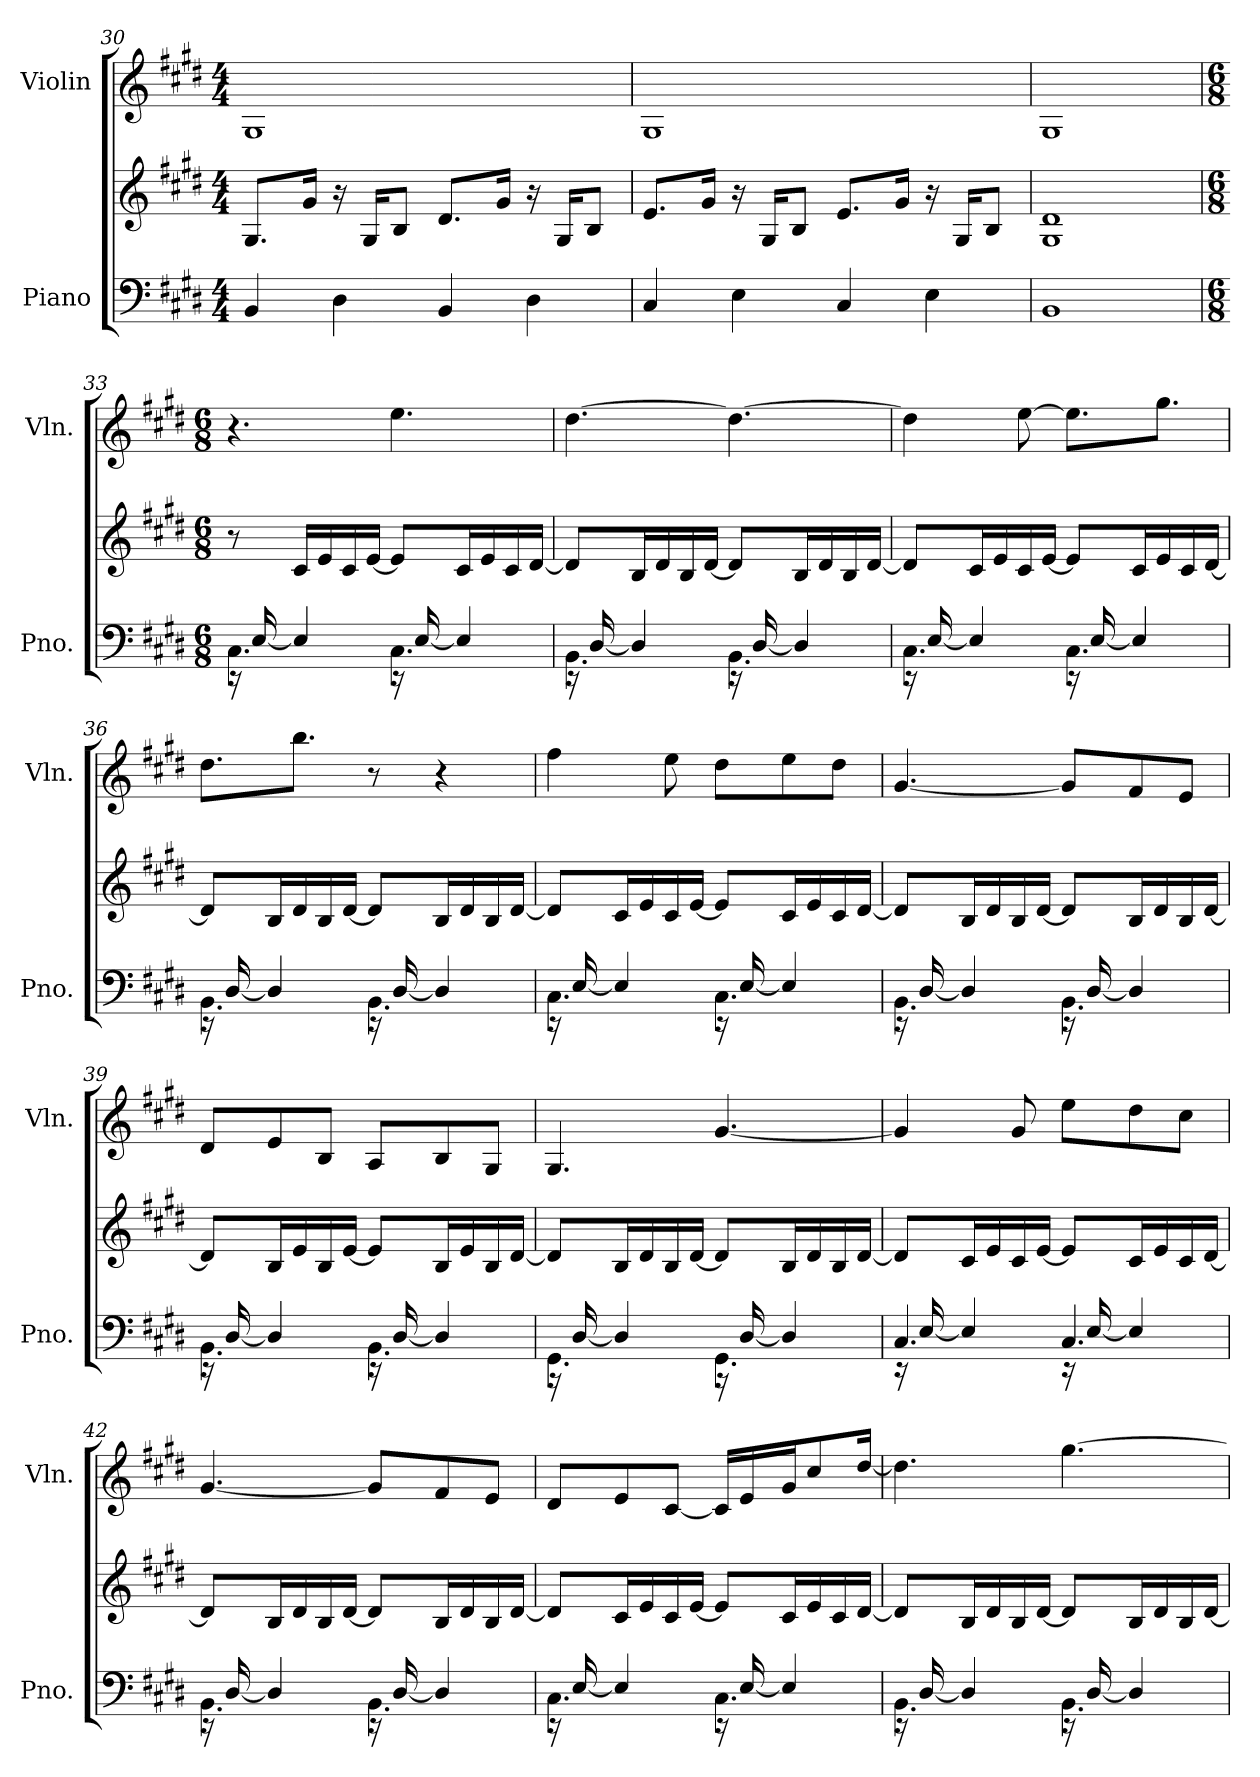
**kern	**kern	**kern
*part2	*part2	*part1
*staff3	*staff2	*staff1
*I"Piano	*	*I"Violin
*I'Pno.	*	*I'Vln.
!!LO:PB:g=z
*clefF4	*clefG2	*clefG2
*k[f#c#g#d#]	*k[f#c#g#d#]	*k[f#c#g#d#]
*M4/4	*M4/4	*M4/4
=30	=30	=30
4BB/	8.G#/L	1G#
.	16g#/Jk	.
4D#\	16r	.
.	16G#/KL	.
.	8B/J	.
4BB/	8.d#/L	.
.	16g#/Jk	.
4D#\	16r	.
.	16G#/KL	.
.	8B/J	.
=31	=31	=31
4C#/	8.e/L	1G#
.	16g#/Jk	.
4E\	16r	.
.	16G#/KL	.
.	8B/J	.
4C#/	8.e/L	.
.	16g#/Jk	.
4E\	16r	.
.	16G#/KL	.
.	8B/J	.
=32	=32	=32
1BB	1G# 1d#	1G#
!!LO:LB:g=z
=33	=33	=33
*M6/8	*M6/8	*M6/8
*^	*	*
4.C#\	16r	8r	4.r
.	[16E/	.	.
.	4E/]	16c#/LL	.
.	.	16e/	.
.	.	16c#/	.
.	.	[16e/JJ	.
4.C#\	16r	8e/L]	4.ee\
.	[16E/	.	.
.	4E/]	16c#/L	.
.	.	16e/	.
.	.	16c#/	.
.	.	[16d#/JJ	.
=34	=34	=34	=34
4.BB\	16r	8d#/L]	[4.dd#\
.	[16D#/	.	.
.	4D#/]	16B/L	.
.	.	16d#/	.
.	.	16B/	.
.	.	[16d#/JJ	.
4.BB\	16r	8d#/L]	4.dd#\_
.	[16D#/	.	.
.	4D#/]	16B/L	.
.	.	16d#/	.
.	.	16B/	.
.	.	[16d#/JJ	.
!!LO:LB:g=z
=35	=35	=35	=35
4.C#\	16r	8d#/L]	4dd#\]
.	[16E/	.	.
.	4E/]	16c#/L	.
.	.	16e/	.
.	.	16c#/	[8ee\
.	.	[16e/JJ	.
4.C#\	16r	8e/L]	8.ee\L]
.	[16E/	.	.
.	4E/]	16c#/L	.
.	.	16e/	8.gg#\J
.	.	16c#/	.
.	.	[16d#/JJ	.
=36	=36	=36	=36
4.BB\	16r	8d#/L]	8.dd#\L
.	[16D#/	.	.
.	4D#/]	16B/L	.
.	.	16d#/	8.bb\J
.	.	16B/	.
.	.	[16d#/JJ	.
4.BB\	16r	8d#/L]	8r
.	[16D#/	.	.
.	4D#/]	16B/L	4r
.	.	16d#/	.
.	.	16B/	.
.	.	[16d#/JJ	.
!!LO:LB:g=z
=37	=37	=37	=37
4.C#\	16r	8d#/L]	4ff#\
.	[16E/	.	.
.	4E/]	16c#/L	.
.	.	16e/	.
.	.	16c#/	8ee\
.	.	[16e/JJ	.
4.C#\	16r	8e/L]	8dd#\L
.	[16E/	.	.
.	4E/]	16c#/L	8ee\
.	.	16e/	.
.	.	16c#/	8dd#\J
.	.	[16d#/JJ	.
=38	=38	=38	=38
4.BB\	16r	8d#/L]	[4.g#/
.	[16D#/	.	.
.	4D#/]	16B/L	.
.	.	16d#/	.
.	.	16B/	.
.	.	[16d#/JJ	.
4.BB\	16r	8d#/L]	8g#/L]
.	[16D#/	.	.
.	4D#/]	16B/L	8f#/
.	.	16d#/	.
.	.	16B/	8e/J
.	.	[16d#/JJ	.
!!LO:PB:g=z
=39	=39	=39	=39
4.BB\	16r	8d#/L]	8d#/L
.	[16D#/	.	.
.	4D#/]	16B/L	8e/
.	.	16e/	.
.	.	16B/	8B/J
.	.	[16e/JJ	.
4.BB\	16r	8e/L]	8A/L
.	[16D#/	.	.
.	4D#/]	16B/L	8B/
.	.	16e/	.
.	.	16B/	8G#/J
.	.	[16d#/JJ	.
=40	=40	=40	=40
4.GG#\	16r	8d#/L]	4.G#/
.	[16D#/	.	.
.	4D#/]	16B/L	.
.	.	16d#/	.
.	.	16B/	.
.	.	[16d#/JJ	.
4.GG#\	16r	8d#/L]	[4.g#/
.	[16D#/	.	.
.	4D#/]	16B/L	.
.	.	16d#/	.
.	.	16B/	.
.	.	[16d#/JJ	.
!!LO:LB:g=z
=41	=41	=41	=41
4.C#/	16r	8d#/L]	4g#/]
.	[16E/	.	.
.	4E/]	16c#/L	.
.	.	16e/	.
.	.	16c#/	8g#/
.	.	[16e/JJ	.
4.C#/	16r	8e/L]	8ee\L
.	[16E/	.	.
.	4E/]	16c#/L	8dd#\
.	.	16e/	.
.	.	16c#/	8cc#\J
.	.	[16d#/JJ	.
=42	=42	=42	=42
4.BB\	16r	8d#/L]	[4.g#/
.	[16D#/	.	.
.	4D#/]	16B/L	.
.	.	16d#/	.
.	.	16B/	.
.	.	[16d#/JJ	.
4.BB\	16r	8d#/L]	8g#/L]
.	[16D#/	.	.
.	4D#/]	16B/L	8f#/
.	.	16d#/	.
.	.	16B/	8e/J
.	.	[16d#/JJ	.
!!LO:LB:g=z
=43	=43	=43	=43
4.C#\	16r	8d#/L]	8d#/L
.	[16E/	.	.
.	4E/]	16c#/L	8e/
.	.	16e/	.
.	.	16c#/	[8c#/J
.	.	[16e/JJ	.
4.C#\	16r	8e/L]	16c#/LL]
.	[16E/	.	16e/
.	4E/]	16c#/L	16g#/J
.	.	16e/	8cc#/
.	.	16c#/	.
.	.	[16d#/JJ	[16dd#/Jk
=44	=44	=44	=44
4.BB\	16r	8d#/L]	4.dd#\]
.	[16D#/	.	.
.	4D#/]	16B/L	.
.	.	16d#/	.
.	.	16B/	.
.	.	[16d#/JJ	.
4.BB\	16r	8d#/L]	[4.gg#\
.	[16D#/	.	.
.	4D#/]	16B/L	.
.	.	16d#/	.
.	.	16B/	.
.	.	[16d#/JJ	.
*v	*v	*	*
=	=	=
*-	*-	*-
